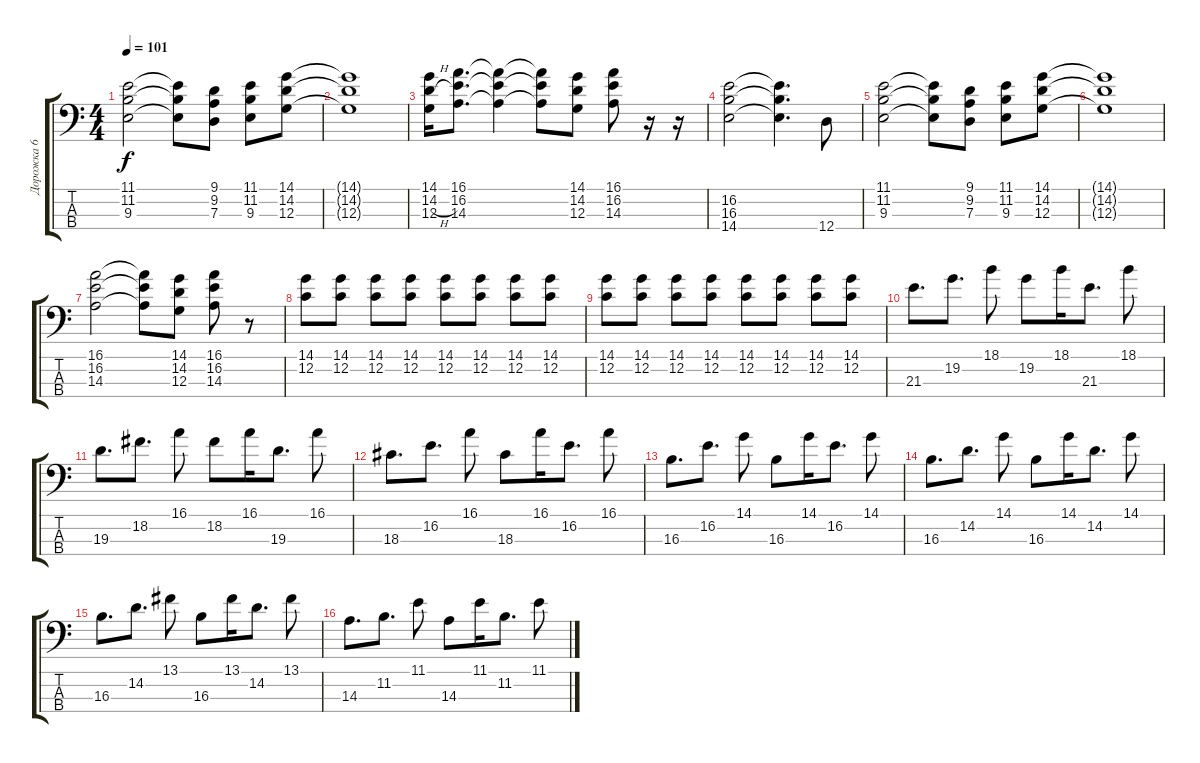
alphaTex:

\track ("Дорожка 6" "Дорожка 6") {instrument distortionguitar}
\staff {score tabs}
\tuning (F2 C2 G1 D1) {hide}
\ts (4 4)
\tempo 101
\clef f4
\ks c
(11.1 11.2 9.3).2{dy f} (11.1{t} 11.2{t} 9.3{t}).8 (9.1 9.2 7.3).8 (11.1 11.2 9.3).8 (14.1 14.2 12.3).8 |
(14.1{t} 14.2{t} 12.3{t}).1 |
(14.1 14.2{h} 12.3).16 (16.1 16.2 14.3).8{d} (16.1{t} 16.2{t} 14.3{t}).4 (16.1{t} 16.2{t} 14.3{t}).8 (14.1 14.2 12.3).8 (16.1 16.2 14.3).8 r.16 r.16 |
(16.2 16.3 14.4).2 (16.2{t} 16.3{t} 14.4{t}).4{d} 12.4.8 |
(11.1 11.2 9.3).2 (11.1{t} 11.2{t} 9.3{t}).8 (9.1 9.2 7.3).8 (11.1 11.2 9.3).8 (14.1 14.2 12.3).8 |
(14.1{t} 14.2{t} 12.3{t}).1 |
(16.1 16.2 14.3).2 (16.1{t} 16.2{t} 14.3{t}).8 (14.1 14.2 12.3).8 (16.1 16.2 14.3).8 r.8 |
(14.1 12.2).8 (14.1 12.2).8 (14.1 12.2).8 (14.1 12.2).8 (14.1 12.2).8 (14.1 12.2).8 (14.1 12.2).8 (14.1 12.2).8 |
(14.1 12.2).8 (14.1 12.2).8 (14.1 12.2).8 (14.1 12.2).8 (14.1 12.2).8 (14.1 12.2).8 (14.1 12.2).8 (14.1 12.2).8 |
21.3.8{d} 19.2.8{d} 18.1.8 19.2.8 18.1.16 21.3.8{d} 18.1.8 |
19.3.8{d} 18.2.8{d} 16.1.8 18.2.8 16.1.16 19.3.8{d} 16.1.8 |
18.3.8{d} 16.2.8{d} 16.1.8 18.3.8 16.1.16 16.2.8{d} 16.1.8 |
16.3.8{d} 16.2.8{d} 14.1.8 16.3.8 14.1.16 16.2.8{d} 14.1.8 |
16.3.8{d} 14.2.8{d} 14.1.8 16.3.8 14.1.16 14.2.8{d} 14.1.8 |
16.3.8{d} 14.2.8{d} 13.1.8 16.3.8 13.1.16 14.2.8{d} 13.1.8 |
14.3.8{d} 11.2.8{d} 11.1.8 14.3.8 11.1.16 11.2.8{d} 11.1.8
